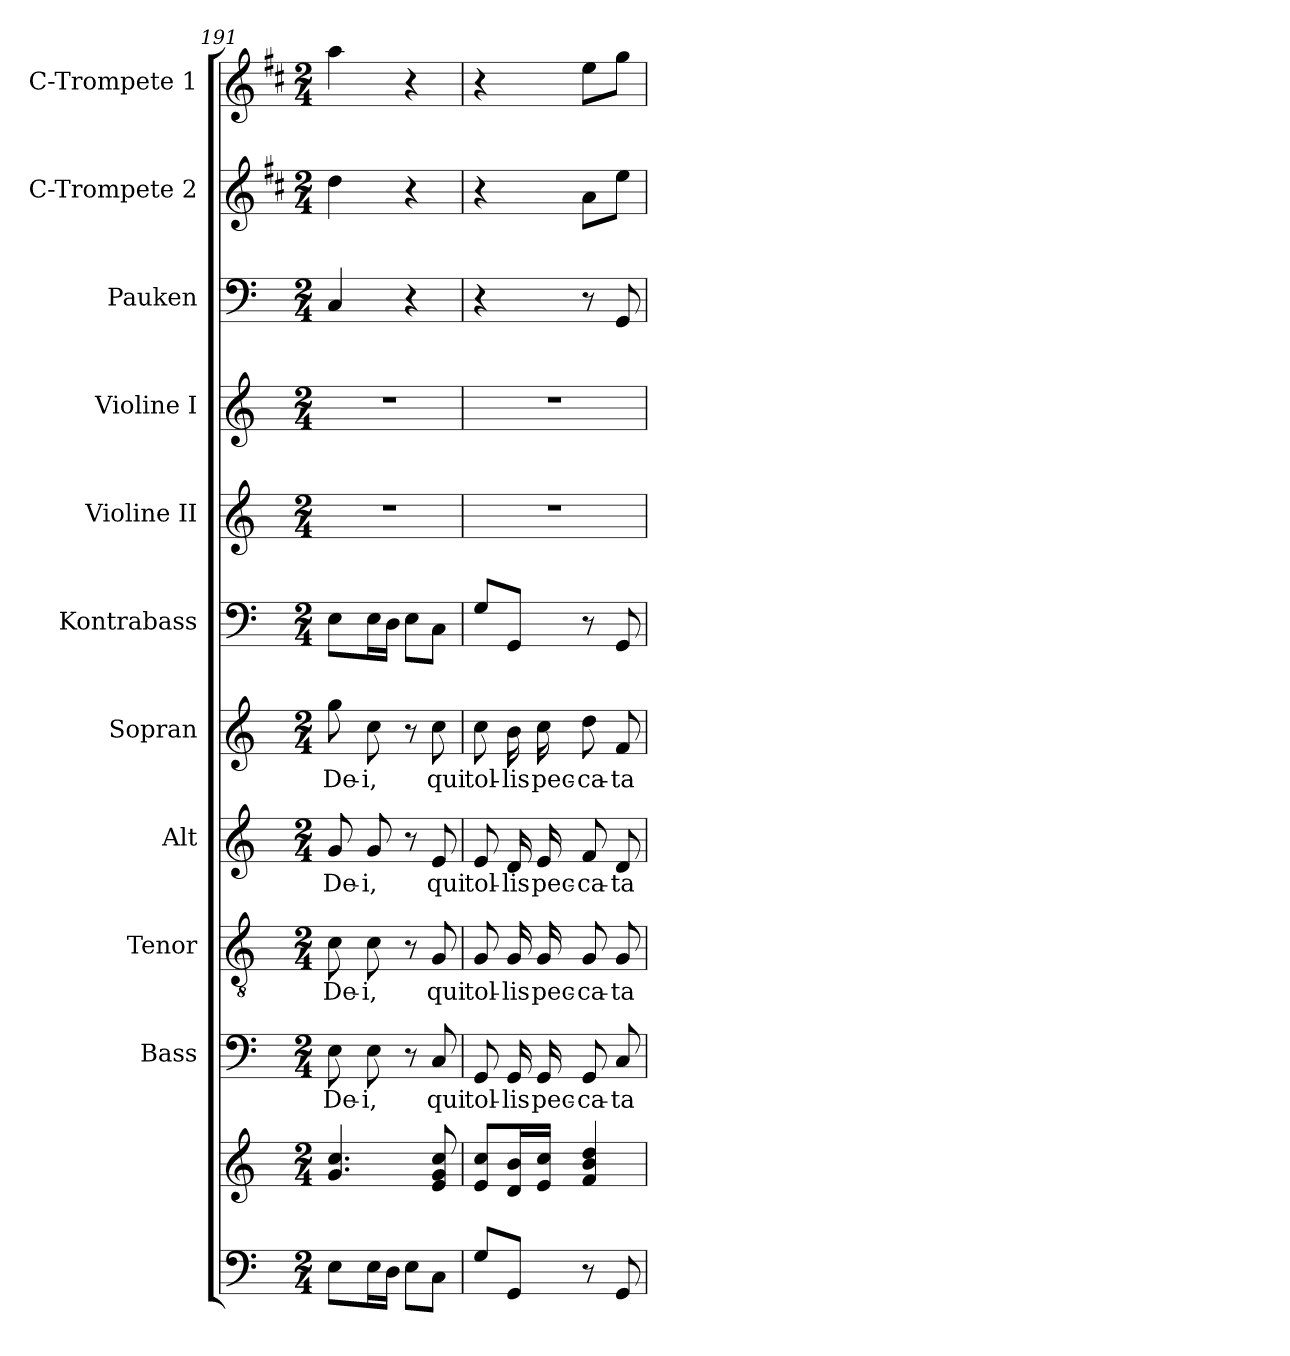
**kern	**kern	**kern	**text	**kern	**text	**kern	**text	**kern	**text	**kern	**kern	**kern	**kern	**kern	**kern
*part11	*part11	*part10	*part10	*part9	*part9	*part8	*part8	*part7	*part7	*part6	*part5	*part4	*part3	*part2	*part1
*staff12	*staff11	*staff10	*staff10	*staff9	*staff9	*staff8	*staff8	*staff7	*staff7	*staff6	*staff5	*staff4	*staff3	*staff2	*staff1
*	*	*I"Bass	*	*I"Tenor	*	*I"Alt	*	*I"Sopran	*	*I"Kontrabass	*I"Violine II	*I"Violine I	*I"Pauken	*I"C-Trompete 2	*I"C-Trompete 1
*	*	*I'B.	*	*I'T.	*	*I'A.	*	*I'S.	*	*I'Kb.	*I'Vl. II	*I'Vl. I	*I'Pk.	*I'C Trp. 2	*I'C Trp. 1
*clefF4	*clefG2	*clefF4	*	*clefGv2	*	*clefG2	*	*clefG2	*	*clefF4	*clefG2	*clefG2	*clefF4	*clefG2	*clefG2
*	*	*	*	*	*	*	*	*	*	*ITrd7c12	*	*	*	*ITrd1c2	*ITrd1c2
*k[]	*k[]	*k[]	*	*k[]	*	*k[]	*	*k[]	*	*k[]	*k[]	*k[]	*k[]	*k[]	*k[]
*C:	*C:	*C:	*	*C:	*	*C:	*	*C:	*	*C:	*C:	*C:	*C:	*C:	*C:
*M2/4	*M2/4	*M2/4	*	*M2/4	*	*M2/4	*	*M2/4	*	*M2/4	*M2/4	*M2/4	*M2/4	*M2/4	*M2/4
=191	=191	=191	=191	=191	=191	=191	=191	=191	=191	=191	=191	=191	=191	=191	=191
!	!	!	!LO:LY:b	!	!LO:LY:b	!	!LO:LY:b	!	!LO:LY:b	!	!	!	!	!	!
8E\L	4.g/ 4.cc/	8E\	De-	8c\	De-	8g/	De-	8gg\	De-	8EE\L	2r	2r	4C/	4cc\	4gg\
!	!	!	!LO:LY:b	!	!LO:LY:b	!	!LO:LY:b	!	!LO:LY:b	!	!	!	!	!	!
16E\L	.	8E\	-i,	8c\	-i,	8g/	-i,	8cc\	-i,	16EE\L	.	.	.	.	.
16D\JJ	.	.	.	.	.	.	.	.	.	16DD\JJ	.	.	.	.	.
8E\L	.	8r	.	8r	.	8r	.	8r	.	8EE\L	.	.	4r	4r	4r
!	!	!	!LO:LY:b	!	!LO:LY:b	!	!LO:LY:b	!	!LO:LY:b	!	!	!	!	!	!
8C\J	8e/ 8g/ 8cc/	8C/	qui	8G/	qui	8e/	qui	8cc\	qui	8CC\J	.	.	.	.	.
=192	=192	=192	=192	=192	=192	=192	=192	=192	=192	=192	=192	=192	=192	=192	=192
!	!	!	!LO:LY:b	!	!LO:LY:b	!	!LO:LY:b	!	!LO:LY:b	!	!	!	!	!	!
8G/L	8e/ 8cc/L	8GG/	tol-	8G/	tol-	8e/	tol-	8cc\	tol-	8GG/L	2r	2r	4r	4r	4r
!	!	!	!LO:LY:b	!	!LO:LY:b	!	!LO:LY:b	!	!LO:LY:b	!	!	!	!	!	!
8GG/J	16d/ 16b/L	16GG/	-lis	16G/	-lis	16d/	-lis	16b\	-lis	8GGG/J	.	.	.	.	.
!	!	!	!LO:LY:b	!	!LO:LY:b	!	!LO:LY:b	!	!LO:LY:b	!	!	!	!	!	!
.	16e/ 16cc/JJ	16GG/	pec-	16G/	pec-	16e/	pec-	16cc\	pec-	.	.	.	.	.	.
!	!	!	!LO:LY:b	!	!LO:LY:b	!	!LO:LY:b	!	!LO:LY:b	!	!	!	!	!	!
8r	4f/ 4b/ 4dd/	8GG/	-ca-	8G/	-ca-	8f/	-ca-	8dd\	-ca-	8r	.	.	8r	8g\L	8dd\L
!	!	!	!LO:LY:b	!	!LO:LY:b	!	!LO:LY:b	!	!LO:LY:b	!	!	!	!	!	!
8GG/	.	8C/	-ta	8G/	-ta	8d/	-ta	8f/	-ta	8GGG/	.	.	8GG/	8dd\J	8ff\J
=	=	=	=	=	=	=	=	=	=	=	=	=	=	=	=
*-	*-	*-	*-	*-	*-	*-	*-	*-	*-	*-	*-	*-	*-	*-	*-
